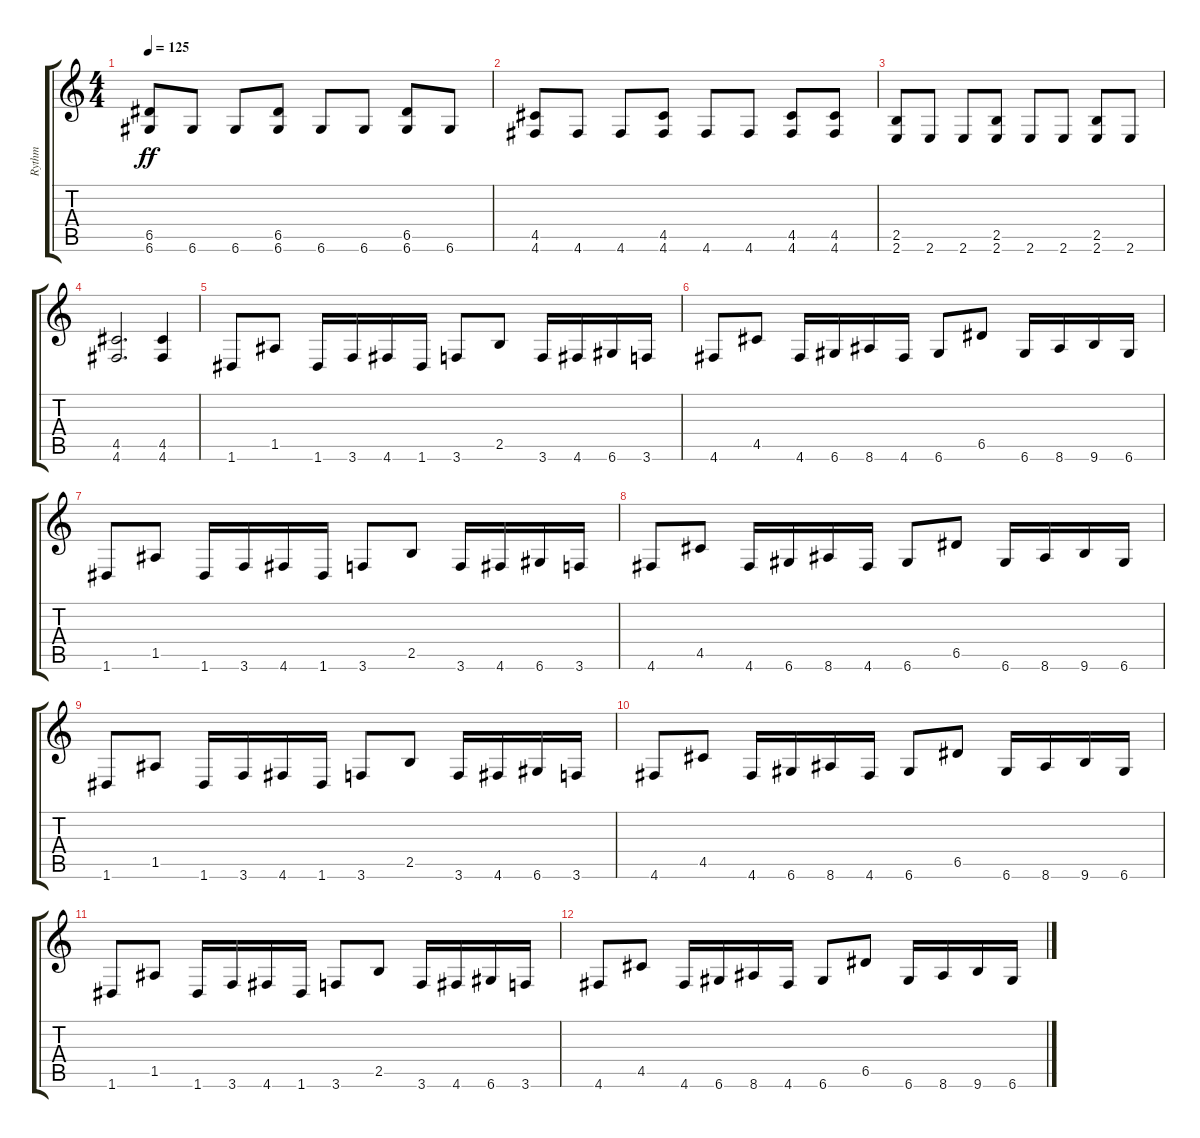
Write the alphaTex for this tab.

\track ("Rythm" "Rythm") {instrument distortionguitar}
\staff {score tabs}
\tuning (E4 B3 G3 D3 A2 D2) {hide}
\ts (4 4)
\tempo 125
\clef g2
\ks c
(6.5 6.6).8{dy ff} 6.6.8 6.6.8 (6.5 6.6).8 6.6.8 6.6.8 (6.5 6.6).8 6.6.8 |
(4.5 4.6).8 4.6.8 4.6.8 (4.5 4.6).8 4.6.8 4.6.8 (4.5 4.6).8 (4.5 4.6).8 |
(2.5 2.6).8 2.6.8 2.6.8 (2.5 2.6).8 2.6.8 2.6.8 (2.5 2.6).8 2.6.8 |
(4.5 4.6).2{d} (4.5 4.6).4 |
1.6.8 1.5.8 1.6.16 3.6.16 4.6.16 1.6.16 3.6.8 2.5.8 3.6.16 4.6.16 6.6.16 3.6.16 |
4.6.8 4.5.8 4.6.16 6.6.16 8.6.16 4.6.16 6.6.8 6.5.8 6.6.16 8.6.16 9.6.16 6.6.16 |
1.6.8 1.5.8 1.6.16 3.6.16 4.6.16 1.6.16 3.6.8 2.5.8 3.6.16 4.6.16 6.6.16 3.6.16 |
4.6.8 4.5.8 4.6.16 6.6.16 8.6.16 4.6.16 6.6.8 6.5.8 6.6.16 8.6.16 9.6.16 6.6.16 |
1.6.8 1.5.8 1.6.16 3.6.16 4.6.16 1.6.16 3.6.8 2.5.8 3.6.16 4.6.16 6.6.16 3.6.16 |
4.6.8 4.5.8 4.6.16 6.6.16 8.6.16 4.6.16 6.6.8 6.5.8 6.6.16 8.6.16 9.6.16 6.6.16 |
1.6.8 1.5.8 1.6.16 3.6.16 4.6.16 1.6.16 3.6.8 2.5.8 3.6.16 4.6.16 6.6.16 3.6.16 |
4.6.8 4.5.8 4.6.16 6.6.16 8.6.16 4.6.16 6.6.8 6.5.8 6.6.16 8.6.16 9.6.16 6.6.16
